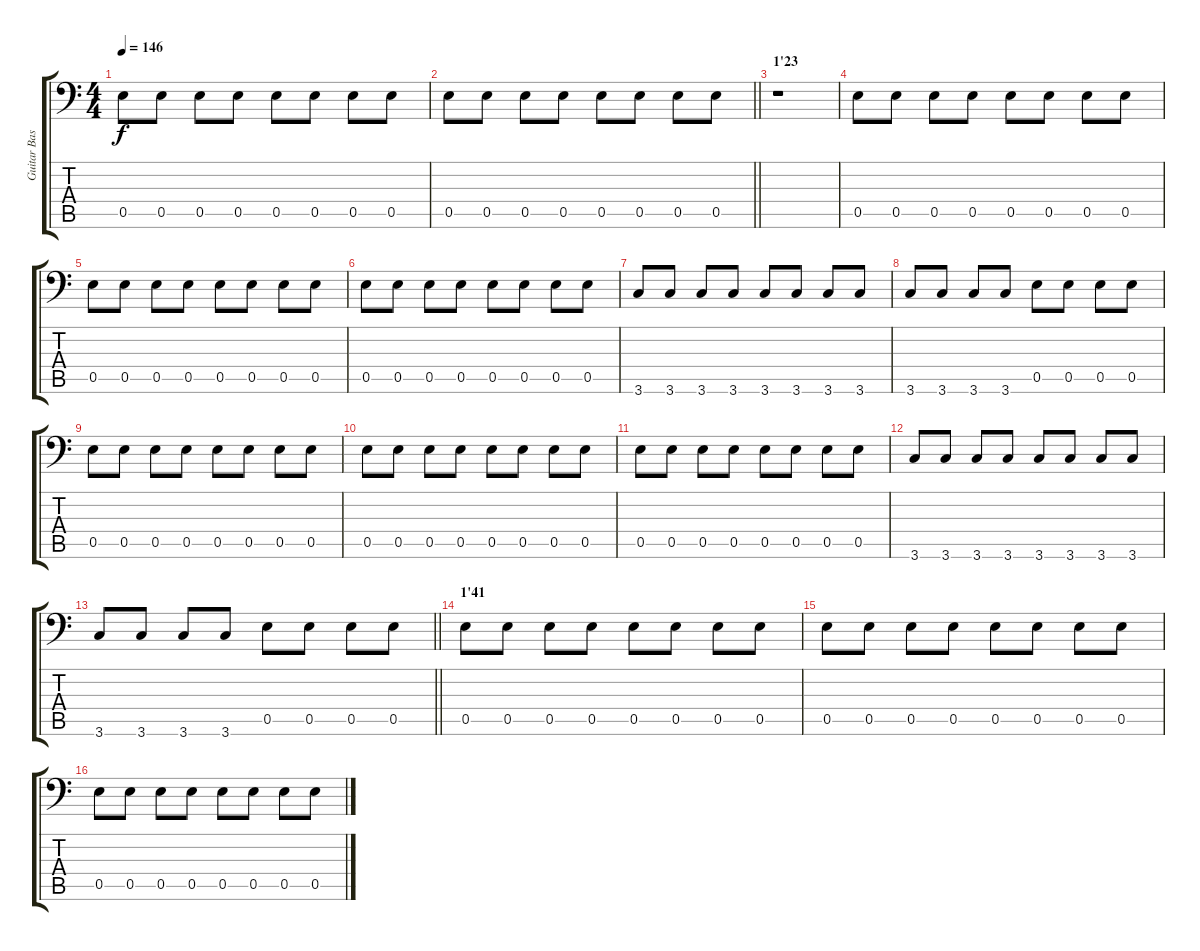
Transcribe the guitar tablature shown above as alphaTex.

\track ("Guitar Bass" "Guitar Bas") {instrument electricbassfinger}
\staff {score tabs}
\tuning (B3 Gb3 D3 A2 E2 A1) {hide}
\ts (4 4)
\tempo 146
\clef f4
\ks c
0.5.8{dy f} 0.5.8 0.5.8 0.5.8 0.5.8 0.5.8 0.5.8 0.5.8 |
\barLineRight lightlight
0.5.8 0.5.8 0.5.8 0.5.8 0.5.8 0.5.8 0.5.8 0.5.8 |
\section ("" "1'23")
r.1 |
0.5.8 0.5.8 0.5.8 0.5.8 0.5.8 0.5.8 0.5.8 0.5.8 |
0.5.8 0.5.8 0.5.8 0.5.8 0.5.8 0.5.8 0.5.8 0.5.8 |
0.5.8 0.5.8 0.5.8 0.5.8 0.5.8 0.5.8 0.5.8 0.5.8 |
3.6.8 3.6.8 3.6.8 3.6.8 3.6.8 3.6.8 3.6.8 3.6.8 |
3.6.8 3.6.8 3.6.8 3.6.8 0.5.8 0.5.8 0.5.8 0.5.8 |
0.5.8 0.5.8 0.5.8 0.5.8 0.5.8 0.5.8 0.5.8 0.5.8 |
0.5.8 0.5.8 0.5.8 0.5.8 0.5.8 0.5.8 0.5.8 0.5.8 |
0.5.8 0.5.8 0.5.8 0.5.8 0.5.8 0.5.8 0.5.8 0.5.8 |
3.6.8 3.6.8 3.6.8 3.6.8 3.6.8 3.6.8 3.6.8 3.6.8 |
\barLineRight lightlight
3.6.8 3.6.8 3.6.8 3.6.8 0.5.8 0.5.8 0.5.8 0.5.8 |
\section ("" "1'41")
0.5.8 0.5.8 0.5.8 0.5.8 0.5.8 0.5.8 0.5.8 0.5.8 |
0.5.8 0.5.8 0.5.8 0.5.8 0.5.8 0.5.8 0.5.8 0.5.8 |
0.5.8 0.5.8 0.5.8 0.5.8 0.5.8 0.5.8 0.5.8 0.5.8
